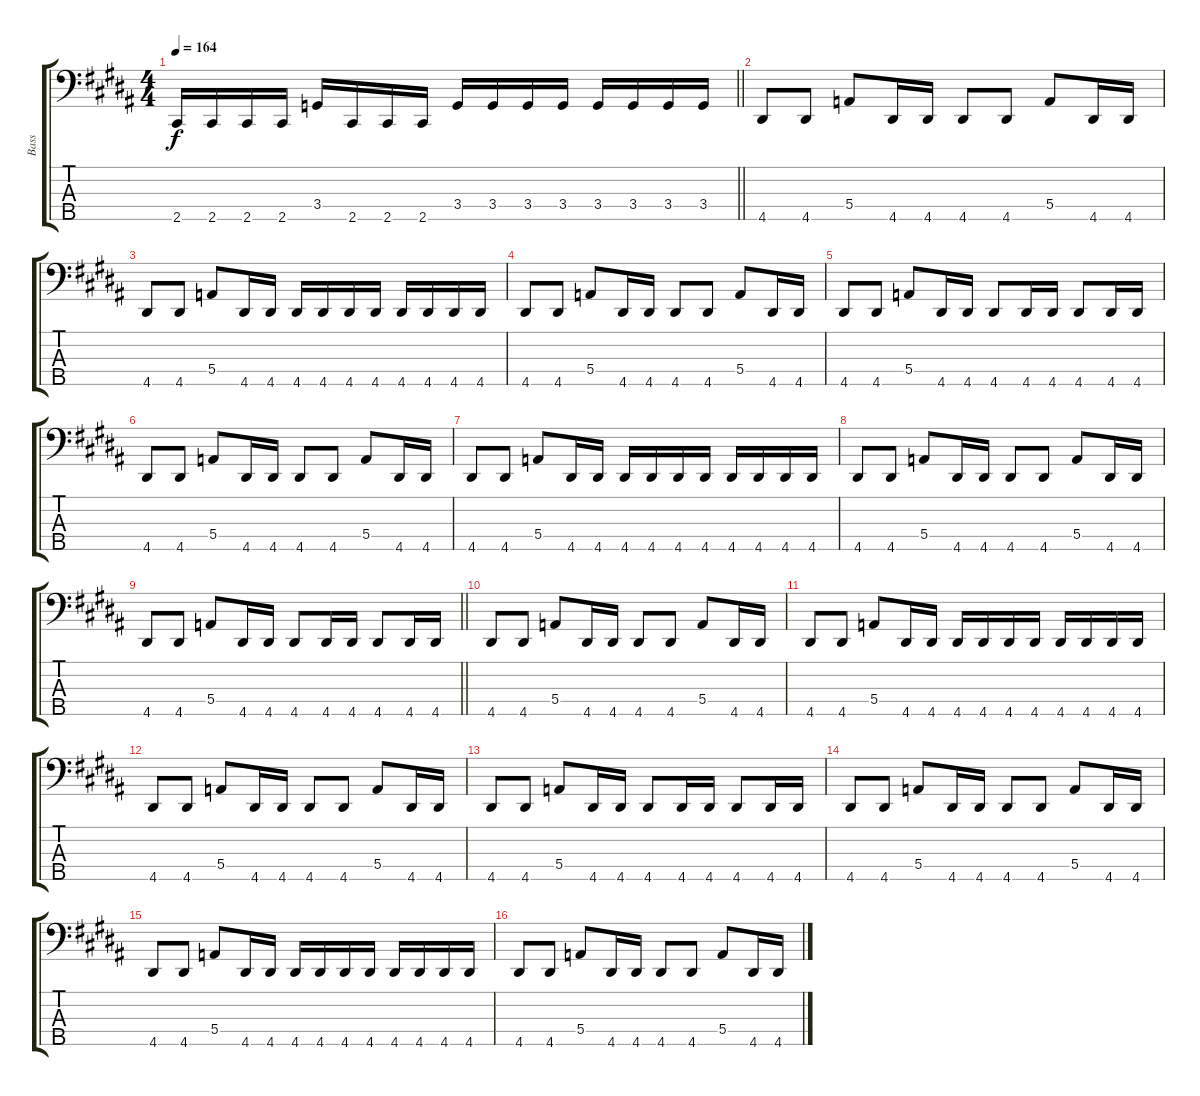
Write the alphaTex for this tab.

\track ("Bass" "Bass") {instrument electricbasspick}
\staff {score tabs}
\tuning (Gb2 D2 A1 E1 B0) {hide}
\ts (4 4)
\tempo 164
\clef f4
\barLineRight lightlight
\ks g#minor
2.5.16{dy f} 2.5.16 2.5.16 2.5.16 3.4.16 2.5.16 2.5.16 2.5.16 3.4.16 3.4.16 3.4.16 3.4.16 3.4.16 3.4.16 3.4.16 3.4.16 |
4.5.8 4.5.8 5.4.8 4.5.16 4.5.16 4.5.8 4.5.8 5.4.8 4.5.16 4.5.16 |
4.5.8 4.5.8 5.4.8 4.5.16 4.5.16 4.5.16 4.5.16 4.5.16 4.5.16 4.5.16 4.5.16 4.5.16 4.5.16 |
4.5.8 4.5.8 5.4.8 4.5.16 4.5.16 4.5.8 4.5.8 5.4.8 4.5.16 4.5.16 |
4.5.8 4.5.8 5.4.8 4.5.16 4.5.16 4.5.8 4.5.16 4.5.16 4.5.8 4.5.16 4.5.16 |
4.5.8 4.5.8 5.4.8 4.5.16 4.5.16 4.5.8 4.5.8 5.4.8 4.5.16 4.5.16 |
4.5.8 4.5.8 5.4.8 4.5.16 4.5.16 4.5.16 4.5.16 4.5.16 4.5.16 4.5.16 4.5.16 4.5.16 4.5.16 |
4.5.8 4.5.8 5.4.8 4.5.16 4.5.16 4.5.8 4.5.8 5.4.8 4.5.16 4.5.16 |
\barLineRight lightlight
4.5.8 4.5.8 5.4.8 4.5.16 4.5.16 4.5.8 4.5.16 4.5.16 4.5.8 4.5.16 4.5.16 |
4.5.8 4.5.8 5.4.8 4.5.16 4.5.16 4.5.8 4.5.8 5.4.8 4.5.16 4.5.16 |
4.5.8 4.5.8 5.4.8 4.5.16 4.5.16 4.5.16 4.5.16 4.5.16 4.5.16 4.5.16 4.5.16 4.5.16 4.5.16 |
4.5.8 4.5.8 5.4.8 4.5.16 4.5.16 4.5.8 4.5.8 5.4.8 4.5.16 4.5.16 |
4.5.8 4.5.8 5.4.8 4.5.16 4.5.16 4.5.8 4.5.16 4.5.16 4.5.8 4.5.16 4.5.16 |
4.5.8 4.5.8 5.4.8 4.5.16 4.5.16 4.5.8 4.5.8 5.4.8 4.5.16 4.5.16 |
4.5.8 4.5.8 5.4.8 4.5.16 4.5.16 4.5.16 4.5.16 4.5.16 4.5.16 4.5.16 4.5.16 4.5.16 4.5.16 |
4.5.8 4.5.8 5.4.8 4.5.16 4.5.16 4.5.8 4.5.8 5.4.8 4.5.16 4.5.16
